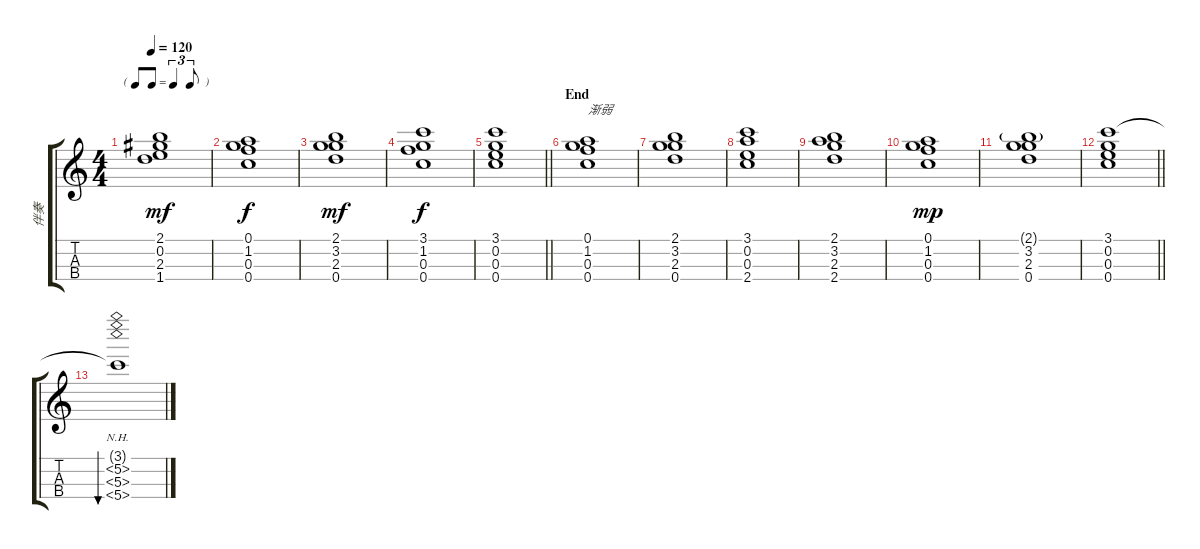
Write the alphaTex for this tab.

\track ("伴奏" "伴奏") {instrument acousticguitarnylon}
\staff {score tabs}
\tuning (A4 E4 C4 G4) {hide}
\ts (4 4)
\tf triplet8th
\tempo 120
\clef g2
\ks c
(2.1 0.2 2.3 1.4).1{dy mf} |
(0.1 1.2 0.3 0.4).1{dy f} |
(2.1 3.2 2.3 0.4).1{dy mf} |
(3.1 1.2 0.3 0.4).1{dy f} |
\barLineRight lightlight
(3.1 0.2 0.3 0.4).1 |
\section ("" "End")
(0.1 1.2 0.3 0.4).1{txt "渐弱"} |
(2.1 3.2 2.3 0.4).1 |
(3.1 0.2 0.3 2.4).1 |
(2.1 3.2 2.3 2.4).1 |
(0.1 1.2 0.3 0.4).1{dy mp} |
(2.1{g} 3.2 2.3 0.4).1 |
\barLineRight lightlight
(3.1 0.2 0.3 0.4).1 |
(3.1{t} 5.2{nh} 5.3{nh} 5.4{nh}).1{bu 60}
